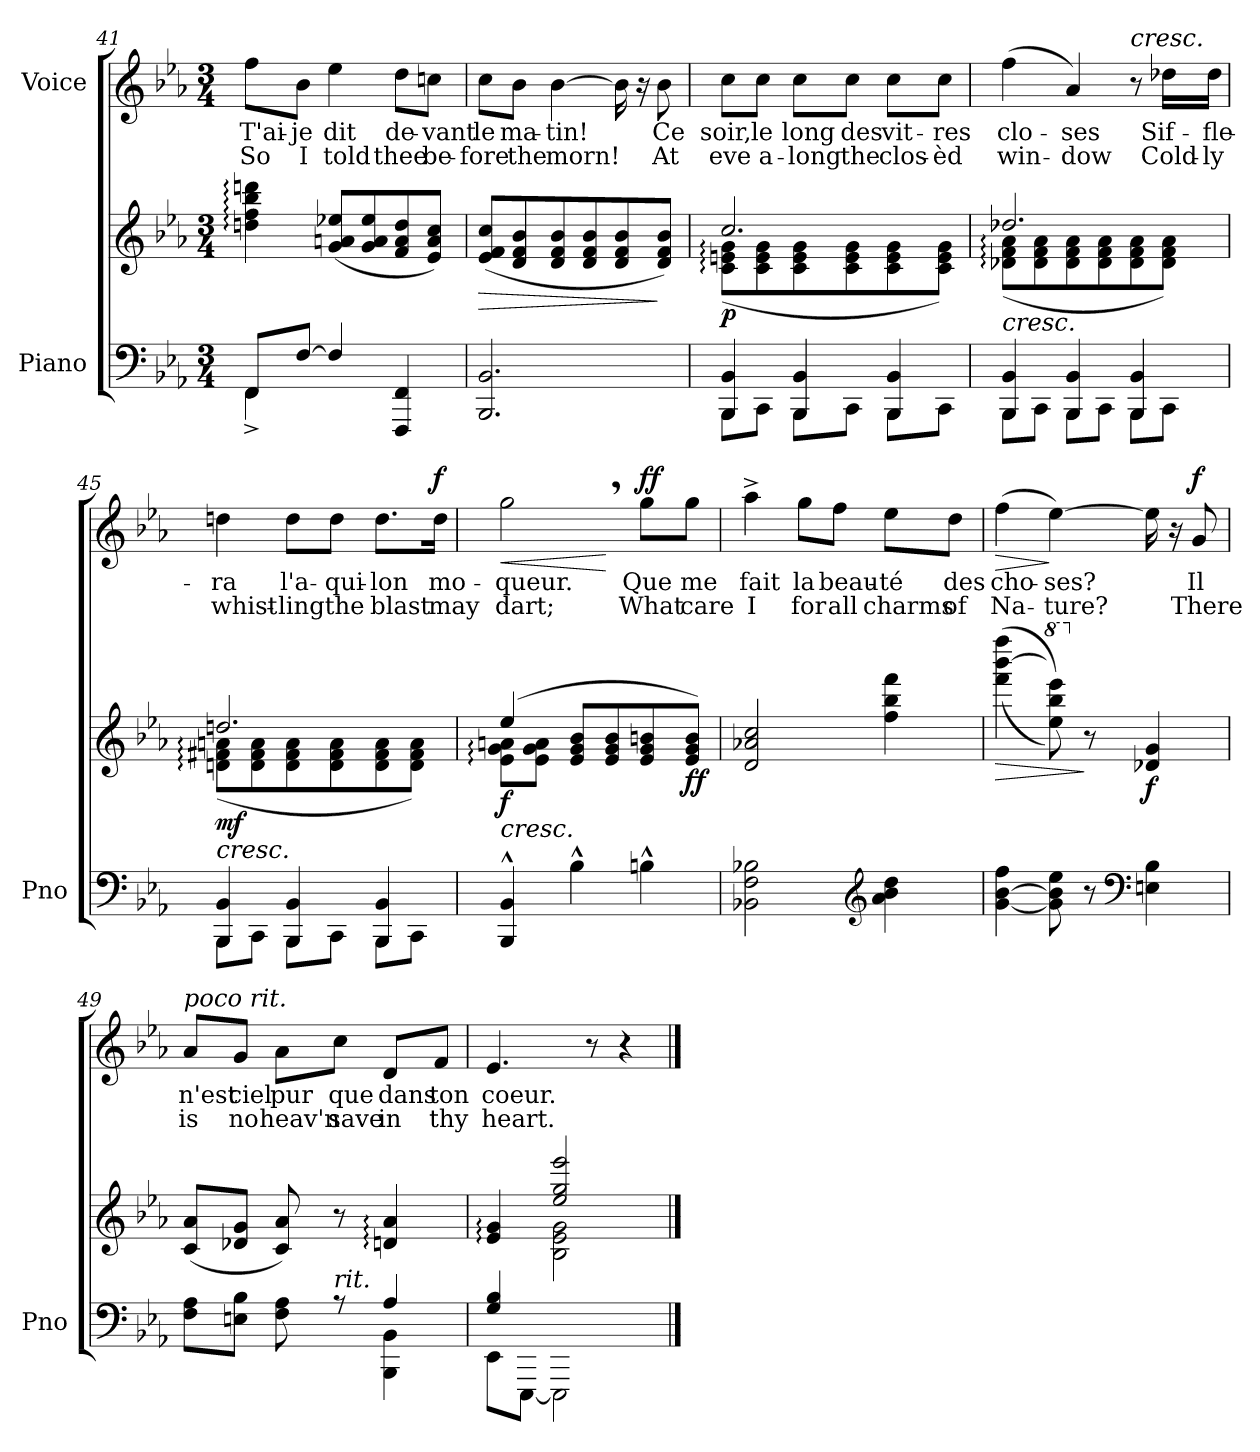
**kern	**kern	**dynam	**kern	**text	**text	**dynam
*part2	*part2	*part2	*part1	*part1	*part1	*part1
*staff3	*staff2	*staff2/3	*staff1	*staff1	*staff1	*staff1
*I"Piano	*	*	*I"Voice	*	*	*
*I'Pno	*	*	*	*	*	*
!!LO:LB:g=z
*clefF4	*clefG2	*	*clefG2	*	*	*
*k[b-e-a-]	*k[b-e-a-]	*	*k[b-e-a-]	*	*	*
*M3/4	*M3/4	*	*M3/4	*	*	*
=41	=41	=41	=41	=41	=41	=41
*^	*	*	*	*	*	*
!	!	!	!	!	!LO:LY:b	!LO:LY:b	!LO:DY:a
!	!	!	!	!	!	!	!LO:DY:n=1:a
8FF/L	4FF^\	4ddn\: 4ff\: 4bb-\: 4dddn\:	.	8ff\L	T'ai-	So	p other-dynamics
!	!	!	!	!	!LO:LY:b	!LO:LY:b	!
[8F/J	.	.	.	8b-\J	-je	I	.
!	!	!	!	!	!LO:LY:b	!LO:LY:b	!
4F/]	2ryy	(<8g/ 8an/ 8ee-X/L	.	4ee-\	dit	told	.
.	.	8g/ 8a/ 8ee-/	.	.	.	.	.
!	!	!	!	!	!LO:LY:b	!LO:LY:b	!
4FFF/ 4FF/	.	8f/ 8a/ 8dd/	.	8dd\L	de-	thee	.
!	!	!	!	!	!LO:LY:b	!LO:LY:b	!
.	.	8e-/ 8a/ 8cc/J)	.	8ccn\J	-vant	be-	.
*v	*v	*	*	*	*	*	*
=42	=42	=42	=42	=42	=42	=42
!	!	!LO:HP:b	!	!LO:LY:b	!LO:LY:b	!
2.BBB-/ 2.BB-/	(>8e-/ 8f/ 8cc/L	>	8cc\L	le	-fore	.
!	!	!	!	!LO:LY:b	!LO:LY:b	!
.	8d/ 8f/ 8b-/	.	8b-\J	ma-	the	.
!	!	!	!	!LO:LY:b	!LO:LY:b	!
.	8d/ 8f/ 8b-/	.	[4b-\	-tin!	morn!	.
.	8d/ 8f/ 8b-/	.	.	.	.	.
.	8d/ 8f/ 8b-/	.	16b-\]	.	.	.
.	.	.	16r	.	.	.
!	!	!	!	!LO:LY:b	!LO:LY:b	!
.	8d/ 8f/ 8b-/J)	]	8b-\	Ce	At	.
=43	=43	=43	=43	=43	=43	=43
*^	*^	*	*	*	*	*
!	!	!	!	!LO:DY:b	!	!LO:LY:b	!LO:LY:b	!
4BBB-/ 4BB-/	8BBB-\L	2.cc/	(>8c\: 8en\: 8g\:L	p	8cc\L	soir,	eve	.
!	!	!	!	!	!	!LO:LY:b	!LO:LY:b	!
.	8CC\J	.	8c\ 8e\ 8g\	.	8cc\J	le	a-	.
!	!	!	!	!	!	!LO:LY:b	!LO:LY:b	!
4BBB-/ 4BB-/	8BBB-\L	.	8c\ 8e\ 8g\	.	8cc\L	long	-long	.
!	!	!	!	!	!	!LO:LY:b	!LO:LY:b	!
.	8CC\J	.	8c\ 8e\ 8g\	.	8cc\J	des	the	.
!	!	!	!	!	!	!LO:LY:b	!LO:LY:b	!
4BBB-/ 4BB-/	8BBB-\L	.	8c\ 8e\ 8g\	.	8cc\L	vit-	clos-	.
!	!	!	!	!	!	!LO:LY:b	!LO:LY:b	!
.	8CC\J	.	8c\ 8e\ 8g\J)	.	8cc\J	-res	-èd	.
!!LO:LB:g=z
=44	=44	=44	=44	=44	=44	=44	=44	=44
!	!	!LO:TX:b:i:t=cresc.	!	!	!	!	!	!
!	!	!	!	!	!	!LO:LY:b	!LO:LY:b	!
4BBB-/ 4BB-/	8BBB-\L	2.dd-X/	(>8d-X\: 8f\: 8a-\:L	.	(>4ff\	clo-	win-	.
.	8CC\J	.	8d-\ 8f\ 8a-\	.	.	.	.	.
!	!	!	!	!	!	!LO:LY:b	!LO:LY:b	!
4BBB-/ 4BB-/	8BBB-\L	.	8d-\ 8f\ 8a-\	.	4a-/)	-ses	-dow	.
.	8CC\J	.	8d-\ 8f\ 8a-\	.	.	.	.	.
!	!	!	!	!	!LO:TX:a:i:t=cresc.	!	!	!
4BBB-/ 4BB-/	8BBB-\L	.	8d-\ 8f\ 8a-\	.	8r	.	.	.
!	!	!	!	!	!	!LO:LY:b	!LO:LY:b	!
.	8CC\J	.	8d-\ 8f\ 8a-\J)	.	16dd-X\LL	Sif-	Cold-	.
!	!	!	!	!	!	!LO:LY:b	!LO:LY:b	!
.	.	.	.	.	16dd-\JJ	-fle-	-ly	.
=45	=45	=45	=45	=45	=45	=45	=45	=45
!	!	!LO:TX:b:i:t=cresc.	!	!	!	!	!	!
!	!	!	!	!LO:DY:b	!	!LO:LY:b	!LO:LY:b	!
4BBB-/ 4BB-/	8BBB-\L	2.ddn/	(>8dn\: 8f#X\: 8an\:L	mf	4ddn\	-ra	whist-	.
.	8CC\J	.	8d\ 8f#\ 8a\	.	.	.	.	.
!	!	!	!	!	!	!LO:LY:b	!LO:LY:b	!
4BBB-/ 4BB-/	8BBB-\L	.	8d\ 8f#\ 8a\	.	8dd\L	l'a-	-ling	.
!	!	!	!	!	!	!LO:LY:b	!LO:LY:b	!
.	8CC\J	.	8d\ 8f#\ 8a\	.	8dd\J	-qui-	the	.
!	!	!	!	!	!	!LO:LY:b	!LO:LY:b	!
4BBB-/ 4BB-/	8BBB-\L	.	8d\ 8f#\ 8a\	.	8.dd\L	-lon	blast	.
.	8CC\J	.	8d\ 8f#\ 8a\J)	.	.	.	.	.
!	!	!	!	!	!	!LO:LY:b	!LO:LY:b	!LO:DY:a
.	.	.	.	.	16dd\Jk	mo-	may	f
*v	*v	*	*	*	*	*	*	*
=46	=46	=46	=46	=46	=46	=46	=46
!	!LO:TX:b:i:t=cresc.	!	!	!	!	!	!
!	!	!	!LO:DY:b	!	!LO:LY:b	!LO:LY:b	!LO:HP:b
*	*	*	*	*^	*	*	*
4BBB-/^^ 4BB-/^^	(>4ee-/	8e-\: 8g\: 8an\:L	f	2gg,\	4reyy	-queur.	dart;	<
.	.	8e-\ 8g\ 8a\J	.	.	.	.	.	.
4B-^^\	8e-/ 8g/ 8b-/L	2ryy	.	.	8reyy	.	.	.
.	8e-/ 8g/ 8b-/	.	.	.	8reyy	.	.	[
!	!	!	!	!	!	!LO:LY:b	!LO:LY:b	!LO:DY:b
4Bn^^\	8e-/ 8g/ 8bn/	.	.	8gg\L	4reyy	Que	What	ff
!	!	!	!LO:DY:b	!	!	!LO:LY:b	!LO:LY:b	!
.	8e-/ 8g/ 8b/J)	.	ff	8gg\J	.	me	care	.
*	*v	*v	*	*	*	*	*	*
*	*	*	*v	*v	*	*	*
!!LO:LB:g=z
=47	=47	=47	=47	=47	=47	=47
!	!	!	!	!LO:LY:b	!LO:LY:b	!
2BB-X\ 2F\ 2B-X\	2d/ 2a-X/ 2cc/	.	4aa-^\	fait	I	.
!	!	!	!	!LO:LY:b	!LO:LY:b	!
.	.	.	8gg\L	la	for	.
!	!	!	!	!LO:LY:b	!LO:LY:b	!
.	.	.	8ff\J	beau-	all	.
*clefG2	*	*	*	*	*	*
!	!	!	!	!LO:LY:b	!LO:LY:b	!
4a-\ 4b-\ 4dd\	4ff\ 4bb-\ 4fff\	.	8ee-\L	-té	charms	.
!	!	!	!	!LO:LY:b	!LO:LY:b	!
.	.	.	8dd\J	des	of	.
=48	=48	=48	=48	=48	=48	=48
!	!	!LO:HP:b	!	!LO:LY:b	!LO:LY:b	!LO:HP:b
[4g\ [4b-\ 4ff\	(<(>4fff\ [4bbb-\ 4ffff\	>	(>4ff\	cho-	Na-	>
*	*8va	*	*	*	*	*
!	!	!	!	!LO:LY:b	!LO:LY:b	!
8g\] 8b-\] 8ee-\	8eee-\ 8bbb-\] 8eeee-\))	.	[4ee-\)	-ses?	-ture?	]
*	*X8va	*	*	*	*	*
8r	8r	]	.	.	.	.
*clefF4	*	*	*	*	*	*
!	!	!LO:DY:b	!	!	!	!
4En\ 4B-\	4d-X/ 4g/	f	16ee-\]	.	.	.
.	.	.	16r	.	.	.
!	!	!	!	!LO:LY:b	!LO:LY:b	!LO:DY:a
.	.	.	8g/	Il	There	f
=49	=49	=49	=49	=49	=49	=49
*^	*	*	*	*	*	*
!	!	!	!	!LO:TX:a:i:t=poco rit.	!	!	!
!	!	!	!	!	!LO:LY:b	!LO:LY:b	!
2rFyy	8F\ 8A-\L	(>8c/ 8a-/L	.	8a-/L	n'est	is	.
*	*	*	*	*MM75	*	*	*
!	!	!	!	!	!LO:LY:b	!LO:LY:b	!
.	8En\ 8B-\J	8d-X/ 8g/J	.	8g/J	ciel	no	.
!	!	!	!	!	!LO:LY:b	!LO:LY:b	!
.	8F\ 8A-\	8c/ 8a-/)	.	8a-\L	pur	heav'n	.
*	*	*	*	*MM70	*	*	*
!	!LO:TX:a:i:t=rit.	!	!	!	!	!	!
!	!	!	!	!	!LO:LY:b	!LO:LY:b	!
.	8rA	8r	.	8cc\J	que	save	.
!	!	!	!	!	!LO:LY:b	!LO:LY:b	!
4A-/	4BBB-\ 4BB-\	4dn/: 4a-/:	.	8d/L	dans	in	.
*	*	*	*	*MM65	*	*	*
!	!	!	!	!	!LO:LY:b	!LO:LY:b	!
.	.	.	.	8f/J	ton	thy	.
=50	=50	=50	=50	=50	=50	=50	=50
*	*	*^	*	*	*	*	*
!	!	!	!	!	!	!LO:LY:b	!LO:LY:b	!
4G/ 4B-/	8EE-\L	4e-/: 4g/:	4ryy	.	4.e-/	coeur.	heart.	.
.	[8EEE-\J	.	.	.	.	.	.	.
2ryy	2EEE-\]	2ee-/ 2gg/ 2eee-/	2B-\ 2e-\ 2g\	.	.	.	.	.
.	.	.	.	.	8r	.	.	.
.	.	.	.	.	4r	.	.	.
*v	*v	*	*	*	*	*	*	*
*	*v	*v	*	*	*	*	*
==	==	==	==	==	==	==
*-	*-	*-	*-	*-	*-	*-
